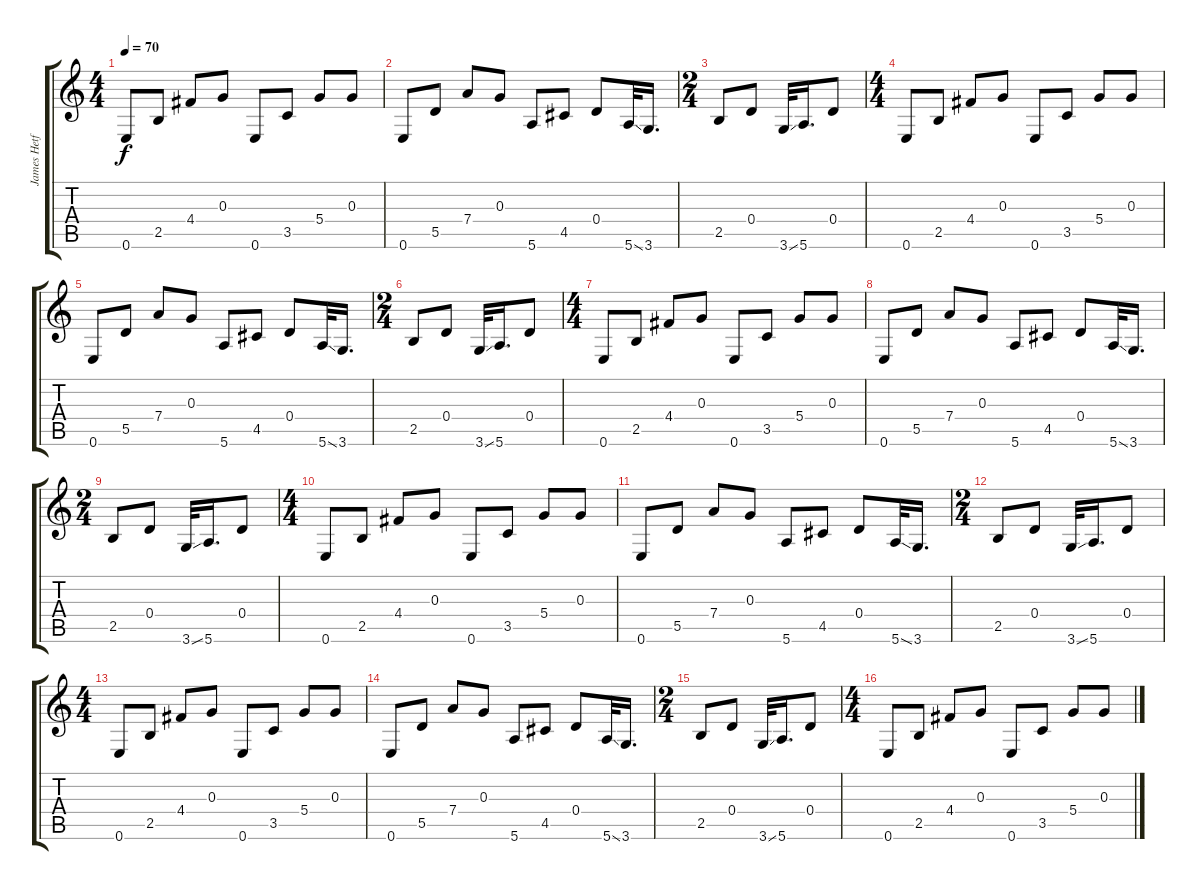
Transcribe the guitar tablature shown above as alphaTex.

\track ("James Hetfield" "James Hetf") {instrument distortionguitar}
\staff {score tabs}
\tuning (E4 B3 G3 D3 A2 E2) {hide}
\ts (4 4)
\tempo 70
\clef g2
\ks c
0.6.8{dy f} 2.5.8 4.4.8 0.3.8 0.6.8 3.5.8 5.4.8 0.3.8 |
0.6.8 5.5.8 7.4.8 0.3.8 5.6.8 4.5.8 0.4.8 5.6{ss}.32 3.6.16{d} |
\ts (2 4)
2.5.8 0.4.8 3.6{ss}.32 5.6.16{d} 0.4.8 |
\ts (4 4)
0.6.8 2.5.8 4.4.8 0.3.8 0.6.8 3.5.8 5.4.8 0.3.8 |
0.6.8 5.5.8 7.4.8 0.3.8 5.6.8 4.5.8 0.4.8 5.6{ss}.32 3.6.16{d} |
\ts (2 4)
2.5.8 0.4.8 3.6{ss}.32 5.6.16{d} 0.4.8 |
\ts (4 4)
0.6.8 2.5.8 4.4.8 0.3.8 0.6.8 3.5.8 5.4.8 0.3.8 |
0.6.8 5.5.8 7.4.8 0.3.8 5.6.8 4.5.8 0.4.8 5.6{ss}.32 3.6.16{d} |
\ts (2 4)
2.5.8 0.4.8 3.6{ss}.32 5.6.16{d} 0.4.8 |
\ts (4 4)
0.6.8 2.5.8 4.4.8 0.3.8 0.6.8 3.5.8 5.4.8 0.3.8 |
0.6.8 5.5.8 7.4.8 0.3.8 5.6.8 4.5.8 0.4.8 5.6{ss}.32 3.6.16{d} |
\ts (2 4)
2.5.8 0.4.8 3.6{ss}.32 5.6.16{d} 0.4.8 |
\ts (4 4)
0.6.8 2.5.8 4.4.8 0.3.8 0.6.8 3.5.8 5.4.8 0.3.8 |
0.6.8 5.5.8 7.4.8 0.3.8 5.6.8 4.5.8 0.4.8 5.6{ss}.32 3.6.16{d} |
\ts (2 4)
2.5.8 0.4.8 3.6{ss}.32 5.6.16{d} 0.4.8 |
\ts (4 4)
0.6.8 2.5.8 4.4.8 0.3.8 0.6.8 3.5.8 5.4.8 0.3.8
